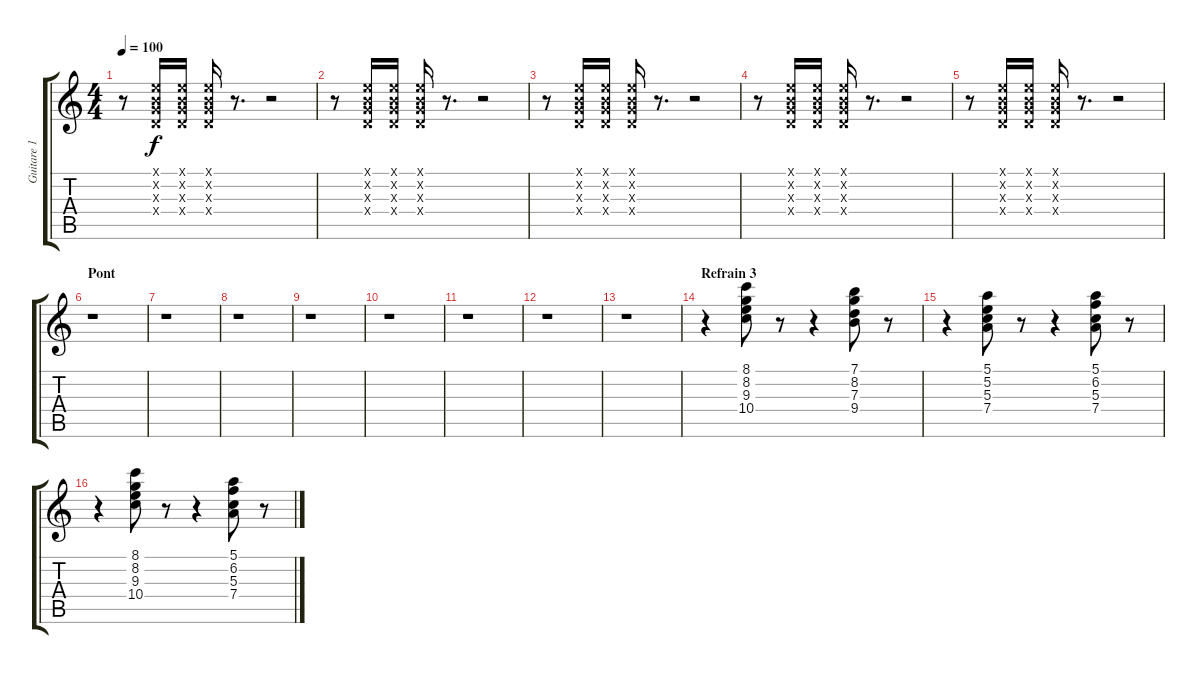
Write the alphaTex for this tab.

\track ("Guitare 1" "Guitare 1") {instrument acousticguitarnylon}
\staff {score tabs}
\tuning (E4 B3 G3 D3 A2 E2) {hide}
\ts (4 4)
\tempo 100
\clef g2
\ks c
r.8{dy f} (0.1{x} 0.2{x} 0.3{x} 0.4{x}).16 (0.1{x} 0.2{x} 0.3{x} 0.4{x}).16 (0.1{x} 0.2{x} 0.3{x} 0.4{x}).16 r.8{d} r.2 |
r.8 (0.1{x} 0.2{x} 0.3{x} 0.4{x}).16 (0.1{x} 0.2{x} 0.3{x} 0.4{x}).16 (0.1{x} 0.2{x} 0.3{x} 0.4{x}).16 r.8{d} r.2 |
r.8 (0.1{x} 0.2{x} 0.3{x} 0.4{x}).16 (0.1{x} 0.2{x} 0.3{x} 0.4{x}).16 (0.1{x} 0.2{x} 0.3{x} 0.4{x}).16 r.8{d} r.2 |
r.8 (0.1{x} 0.2{x} 0.3{x} 0.4{x}).16 (0.1{x} 0.2{x} 0.3{x} 0.4{x}).16 (0.1{x} 0.2{x} 0.3{x} 0.4{x}).16 r.8{d} r.2 |
r.8 (0.1{x} 0.2{x} 0.3{x} 0.4{x}).16 (0.1{x} 0.2{x} 0.3{x} 0.4{x}).16 (0.1{x} 0.2{x} 0.3{x} 0.4{x}).16 r.8{d} r.2 |
\section ("" "Pont")
r.1 |
r.1 |
r.1 |
r.1 |
r.1 |
r.1 |
r.1 |
r.1 |
\section ("" "Refrain 3")
r.4 (8.1 8.2 9.3 10.4).8 r.8 r.4 (7.1 8.2 7.3 9.4).8 r.8 |
r.4 (5.1 5.2 5.3 7.4).8 r.8 r.4 (5.1 6.2 5.3 7.4).8 r.8 |
r.4 (8.1 8.2 9.3 10.4).8 r.8 r.4 (5.1 6.2 5.3 7.4).8 r.8
